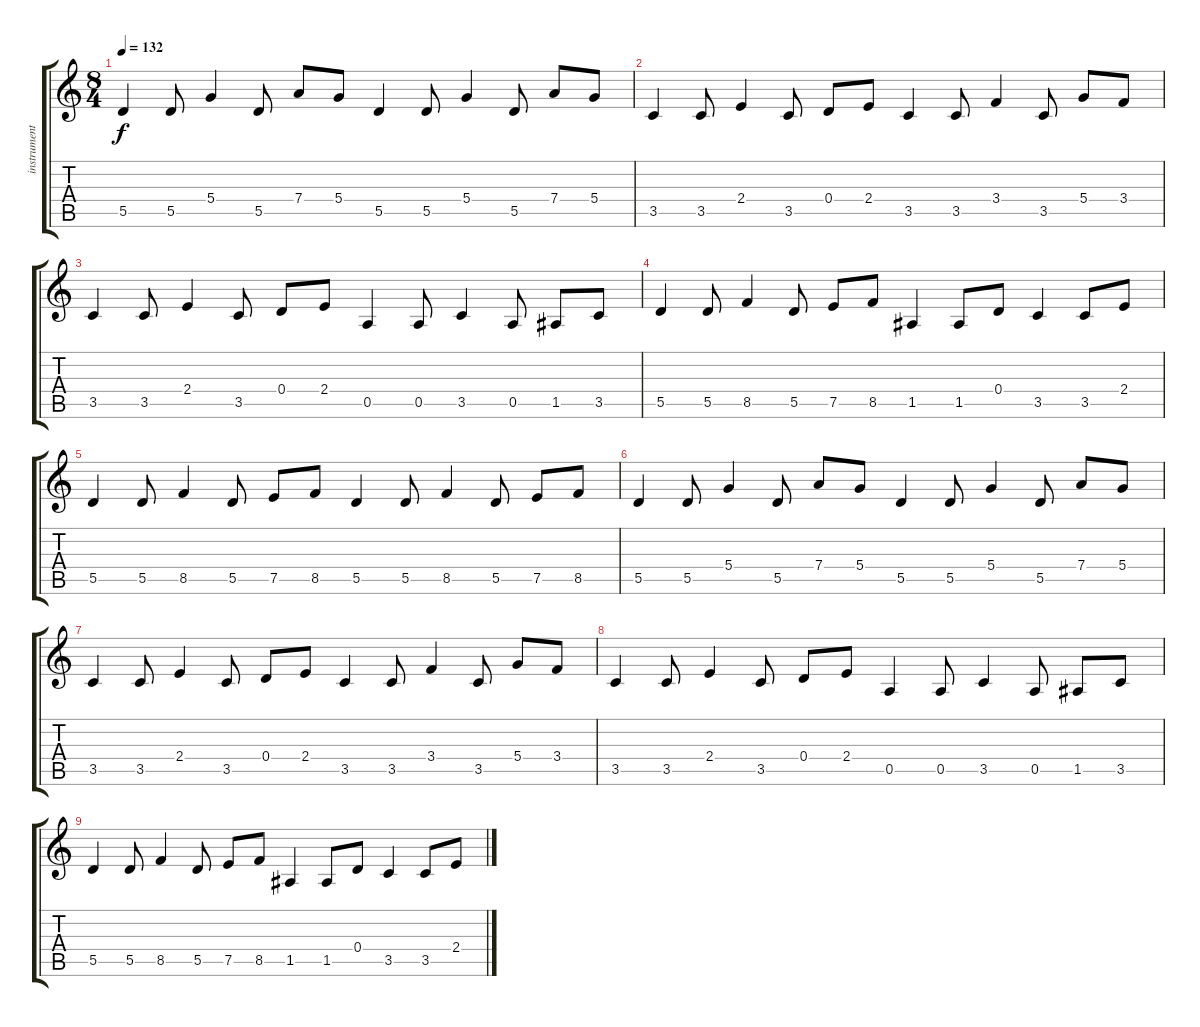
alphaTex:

\track ("instrument" "instrument") {instrument acousticguitarnylon}
\staff {score tabs}
\tuning (E4 B3 G3 D3 A2 E2) {hide}
\ts (8 4)
\tempo 132
\clef g2
\ks c
5.5.4{dy f} 5.5.8 5.4.4 5.5.8 7.4.8 5.4.8 5.5.4 5.5.8 5.4.4 5.5.8 7.4.8 5.4.8 |
3.5.4 3.5.8 2.4.4 3.5.8 0.4.8 2.4.8 3.5.4 3.5.8 3.4.4 3.5.8 5.4.8 3.4.8 |
3.5.4 3.5.8 2.4.4 3.5.8 0.4.8 2.4.8 0.5.4 0.5.8 3.5.4 0.5.8 1.5.8 3.5.8 |
5.5.4 5.5.8 8.5.4 5.5.8 7.5.8 8.5.8 1.5.4 1.5.8 0.4.8 3.5.4 3.5.8 2.4.8 |
5.5.4 5.5.8 8.5.4 5.5.8 7.5.8 8.5.8 5.5.4 5.5.8 8.5.4 5.5.8 7.5.8 8.5.8 |
5.5.4 5.5.8 5.4.4 5.5.8 7.4.8 5.4.8 5.5.4 5.5.8 5.4.4 5.5.8 7.4.8 5.4.8 |
3.5.4 3.5.8 2.4.4 3.5.8 0.4.8 2.4.8 3.5.4 3.5.8 3.4.4 3.5.8 5.4.8 3.4.8 |
3.5.4 3.5.8 2.4.4 3.5.8 0.4.8 2.4.8 0.5.4 0.5.8 3.5.4 0.5.8 1.5.8 3.5.8 |
5.5.4 5.5.8 8.5.4 5.5.8 7.5.8 8.5.8 1.5.4 1.5.8 0.4.8 3.5.4 3.5.8 2.4.8
